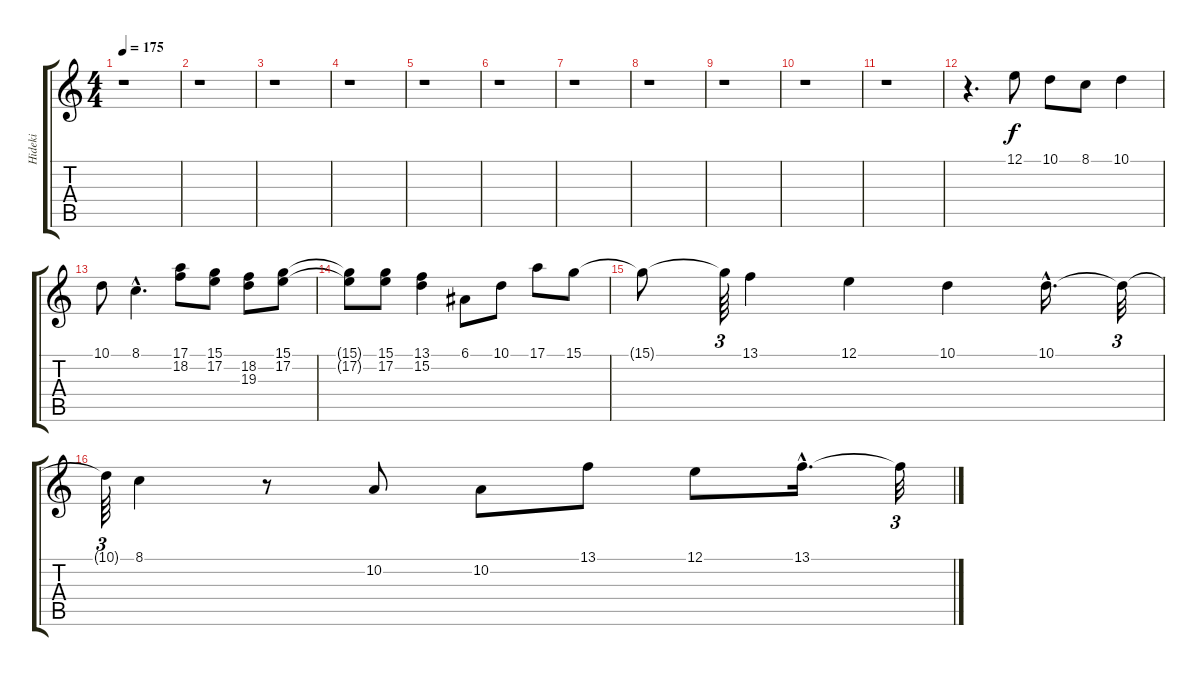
\track ("Hideki" "Hideki") {instrument shakuhachi}
\staff {score tabs}
\tuning (E4 B3 G3 D3 A2 D2) {hide}
\ts (4 4)
\tempo 175
\clef g2
\ks c
r.1{dy f} |
r.1 |
r.1 |
r.1 |
r.1 |
r.1 |
r.1 |
r.1 |
r.1 |
r.1 |
r.1 |
r.4{d} 12.1.8{volume 16 instrument fx2soundtrack} 10.1.8 8.1.8 10.1.4 |
10.1.8 8.1{hac}.4{d} (17.1 18.2).8{instrument lead6voice} (15.1 17.2).8 (18.2 19.3).8 (15.1 17.2).8 |
(15.1{t} 17.2{t}).8 (15.1 17.2).8 (13.1 15.2).4 6.1.8{instrument shakuhachi} 10.1.8 17.1.8 15.1.8 |
15.1{t}.8 15.1{t}.64{tu (3 2)} 13.1.4 12.1.4 10.1.4 10.1{hac}.16{d} 10.1{t}.32{tu (3 2)} |
10.1{t}.64{tu (3 2)} 8.1.4 r.8 10.2.8 10.2.8 13.1.8 12.1.8 13.1{hac}.16{d} 13.1{t}.32{tu (3 2)}
